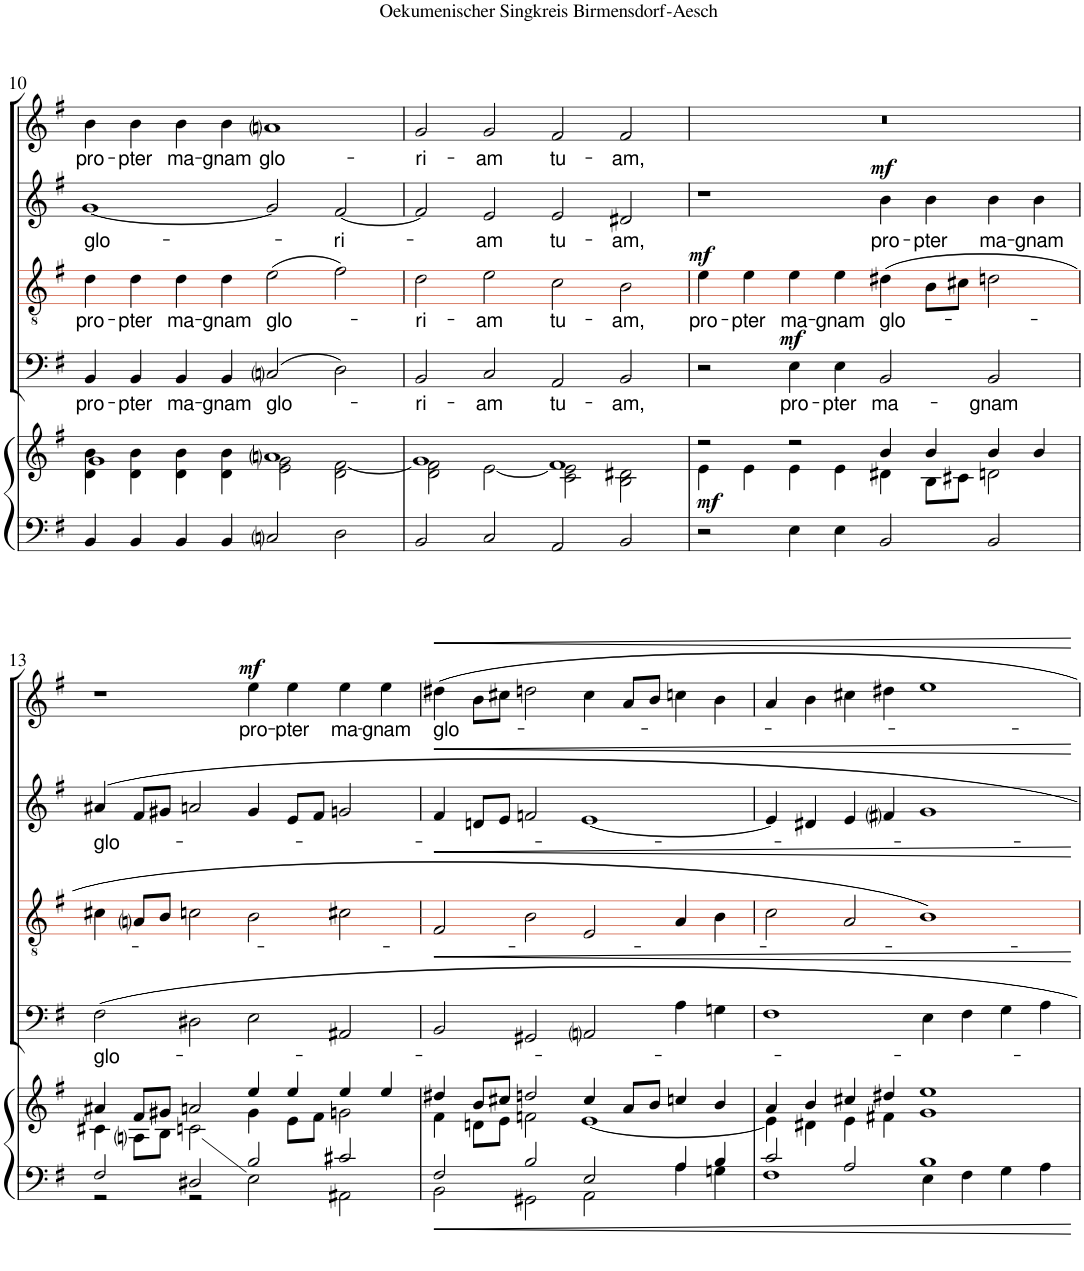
**kern	**kern	**dynam	**kern	**text	**dynam	**kern	**text	**dynam	**kern	**text	**dynam	**kern	**text	**dynam
*part5	*part5	*part5	*part4	*part4	*part4	*part3	*part3	*part3	*part2	*part2	*part2	*part1	*part1	*part1
*staff6	*staff5	*staff5/6	*staff4	*staff4	*staff4	*staff3	*staff3	*staff3	*staff2	*staff2	*staff2	*staff1	*staff1	*staff1
*I"Accomp.	*	*	*I"Basso	*	*	*I"Tenore	*	*	*I"Alto	*	*	*I"Soprano	*	*
!!LO:PB:g=z
*clefF4	*clefG2	*	*clefF4	*	*	*clefGv2	*	*	*clefG2	*	*	*clefG2	*	*
*k[f#]	*k[f#]	*	*k[f#]	*	*	*k[f#]	*	*	*k[f#]	*	*	*k[f#]	*	*
*M4/2	*M4/2	*	*M4/2	*	*	*M4/2	*	*	*M4/2	*	*	*M4/2	*	*
=10	=10	=10	=10	=10	=10	=10	=10	=10	=10	=10	=10	=10	=10	=10
*	*^	*	*	*	*	*	*	*	*	*	*	*	*	*
!	!	!	!	!	!LO:LY:b	!	!	!LO:LY:b	!	!	!LO:LY:b	!	!	!LO:LY:b	!
4BB/	1g	4d\ 4b\	.	4BB/	pro-	.	4d\	pro-	.	[1g	glo-	.	4b\	pro-	.
!	!	!	!	!	!LO:LY:b	!	!	!LO:LY:b	!	!	!	!	!	!LO:LY:b	!
4BB/	.	4d\ 4b\	.	4BB/	-pter	.	4d\	-pter	.	.	.	.	4b\	-pter	.
!	!	!	!	!	!LO:LY:b	!	!	!LO:LY:b	!	!	!	!	!	!LO:LY:b	!
4BB/	.	4d\ 4b\	.	4BB/	ma-	.	4d\	ma-	.	.	.	.	4b\	ma-	.
!	!	!	!	!	!LO:LY:b	!	!	!LO:LY:b	!	!	!	!	!	!LO:LY:b	!
4BB/	.	4d\ 4b\	.	4BB/	-gnam	.	4d\	-gnam	.	.	.	.	4b\	-gnam	.
!	!	!	!	!	!LO:LY:b	!	!	!LO:LY:b	!	!	!	!	!	!LO:LY:b	!
2Cni/	1ani	2e\ 2g\	.	(2Cni/	glo-	.	(2e\	glo-	.	2g/]	.	.	1ani	glo-	.
!	!	!	!	!	!	!	!	!	!	!	!LO:LY:b	!	!	!	!
2D\	.	2d\ [2f#\	.	2D\)	.	.	2f#\)	.	.	[2f#/	-ri-	.	.	.	.
=11	=11	=11	=11	=11	=11	=11	=11	=11	=11	=11	=11	=11	=11	=11	=11
!	!	!	!	!	!LO:LY:b	!	!	!LO:LY:b	!	!	!	!	!	!LO:LY:b	!
2BB/	1g	2d\ 2f#\]	.	2BB/	ri-	.	2d\	ri-	.	2f#/]	.	.	2g/	-ri-	.
!	!	!	!	!	!LO:LY:b	!	!	!LO:LY:b	!	!	!LO:LY:b	!	!	!LO:LY:b	!
2C/	.	[2e\	.	2C/	-am	.	2e\	-am	.	2e/	-am	.	2g/	-am	.
!	!	!	!	!	!LO:LY:b	!	!	!LO:LY:b	!	!	!LO:LY:b	!	!	!LO:LY:b	!
2AA/	1f#	2c\ 2e\]	.	2AA/	tu-	.	2c\	tu-	.	2e/	tu-	.	2f#/	tu-	.
!	!	!	!	!	!LO:LY:b	!	!	!LO:LY:b	!	!	!LO:LY:b	!	!	!LO:LY:b	!
2BB/	.	2B\ 2d#X\	.	2BB/	-am,	.	2B\	-am,	.	2d#X/	-am,	.	2f#/	-am,	.
=12	=12	=12	=12	=12	=12	=12	=12	=12	=12	=12	=12	=12	=12	=12	=12
!	!	!	!LO:DY:b	!	!	!	!	!LO:LY:b	!LO:DY:a	!	!	!	!	!	!
2r	2r	4e\	mf	2r	.	.	4e\	pro-	mf	1r	.	.	0r	.	.
!	!	!	!	!	!	!	!	!LO:LY:b	!	!	!	!	!	!	!
.	.	4e\	.	.	.	.	4e\	-pter	.	.	.	.	.	.	.
!	!	!	!	!	!LO:LY:b	!LO:DY:a	!	!LO:LY:b	!	!	!	!	!	!	!
4E\	2r	4e\	.	4E\	pro-	mf	4e\	ma-	.	.	.	.	.	.	.
!	!	!	!	!	!LO:LY:b	!	!	!LO:LY:b	!	!	!	!	!	!	!
4E\	.	4e\	.	4E\	-pter	.	4e\	-gnam	.	.	.	.	.	.	.
!	!	!	!	!	!LO:LY:b	!	!	!LO:LY:b	!	!	!LO:LY:b	!LO:DY:a	!	!	!
2BB/	4b/	4d#X\	.	2BB/	ma-	.	(4d#X\	glo-	.	4b\	pro-	mf	.	.	.
!	!	!	!	!	!	!	!	!	!	!	!LO:LY:b	!	!	!	!
.	4b/	8B\L	.	.	.	.	8B\L	.	.	4b\	-pter	.	.	.	.
.	.	8c#X\J	.	.	.	.	8c#X\J	.	.	.	.	.	.	.	.
!	!	!	!	!	!LO:LY:b	!	!	!	!	!	!LO:LY:b	!	!	!	!
2BB/	4b/	2dn\	.	2BB/	-gnam	.	2dn\	.	.	4b\	ma-	.	.	.	.
!	!	!	!	!	!	!	!	!	!	!	!LO:LY:b	!	!	!	!
.	4b/	.	.	.	.	.	.	.	.	4b\	-gnam	.	.	.	.
!!LO:LB:g=z
=13	=13	=13	=13	=13	=13	=13	=13	=13	=13	=13	=13	=13	=13	=13	=13
*^	*	*	*	*	*	*	*	*	*	*	*	*	*	*	*
!	!	!	!	!	!	!LO:LY:b	!	!	!	!	!	!LO:LY:b	!	!	!	!
2F#/	2r	4a#X/	4c#X\	.	2F#\	glo-	.	4c#X\	.	.	4a#X/	glo-	.	1r	.	.
.	.	8f#/L	8Ani\L	.	.	.	.	8Ani/L	.	.	8f#/L	.	.	.	.	.
.	.	8g#X/J	8B\J	.	.	.	.	8B/J	.	.	8g#X/J	.	.	.	.	.
2D#X/	2r	2an/	2cn\	.	2D#X\	.	.	2cn\	.	.	2an/	.	.	.	.	.
!	!	!	!	!	!	!	!	!	!	!	!	!	!	!	!LO:LY:b	!LO:DY:a
2B/	2E\	4ee/	4g#\	.	2E\	.	.	2B\	.	.	4g#/	.	.	4ee\	pro-	mf
!	!	!	!	!	!	!	!	!	!	!	!	!	!	!	!LO:LY:b	!
.	.	4ee/	8e\L	.	.	.	.	.	.	.	8e/L	.	.	4ee\	-pter	.
.	.	.	8f#\J	.	.	.	.	.	.	.	8f#/J	.	.	.	.	.
!	!	!	!	!	!	!	!	!	!	!	!	!	!	!	!LO:LY:b	!
2c#X/	2AA#X\	4ee/	2gn\	.	2AA#X/	.	.	2c#X\	.	.	2gn/	.	.	4ee\	ma-	.
!	!	!	!	!	!	!	!	!	!	!	!	!	!	!	!LO:LY:b	!
.	.	4ee/	.	.	.	.	.	.	.	.	.	.	.	4ee\	-gnam	.
=14	=14	=14	=14	=14	=14	=14	=14	=14	=14	=14	=14	=14	=14	=14	=14	=14
!	!	!	!	!	!	!	!LO:HP:b	!	!	!LO:HP:b	!	!	!LO:HP:b	!	!LO:LY:b	!LO:HP:b
2F#/	2BB\	4dd#X/	4f#\	.	2BB/	.	<	2F#/	.	<	4f#/	.	<	4dd#X\	glo-	<
.	.	8b/L	8dn\L	.	.	.	.	.	.	.	8dn/L	.	.	8b\L	.	.
.	.	8cc#X/J	8e\J	.	.	.	.	.	.	.	8e/J	.	.	8cc#X\J	.	.
2B/	2GG#X\	2ddn/	2fn\	.	2GG#X/	.	.	2B\	.	.	2fn/	.	.	2ddn\	.	.
2E/	2AA\	4cc#/	[1e	.	2AAni/	.	.	2E/	.	.	[1e	.	.	4cc#\	.	.
.	.	8a/L	.	.	.	.	.	.	.	.	.	.	.	8a/L	.	.
.	.	8b/J	.	.	.	.	.	.	.	.	.	.	.	8b/J	.	.
4A/	4A\	4ccn/	.	.	4A\	.	.	4A/	.	.	.	.	.	4ccn\	.	.
4B/	4Gn\	4b/	.	.	4Gn\	.	.	4B\	.	.	.	.	.	4b\	.	.
=15	=15	=15	=15	=15	=15	=15	=15	=15	=15	=15	=15	=15	=15	=15	=15	=15
2c/	1F#	4a/	4e\]	.	1F#	.	.	2c\	.	.	4e/]	.	.	4a/	.	.
.	.	4b/	4d#X\	.	.	.	.	.	.	.	4d#X/	.	.	4b\	.	.
2A/	.	4cc#X/	4e\	.	.	.	.	2A/	.	.	4e/	.	.	4cc#X\	.	.
.	.	4dd#X/	4f#X\	.	.	.	.	.	.	.	4f#i/	.	.	4dd#X\	.	.
1B	4E\	1ee	1g	.	4E\	.	.	1B)	.	.	1g	.	.	1ee	.	.
.	4F#\	.	.	.	4F#\	.	.	.	.	.	.	.	.	.	.	.
.	4G\	.	.	.	4G\	.	.	.	.	.	.	.	.	.	.	.
.	4A\	.	.	.	4A\	.	.	.	.	.	.	.	.	.	.	.
*v	*v	*	*	*	*	*	*	*	*	*	*	*	*	*	*	*
*	*v	*v	*	*	*	*	*	*	*	*	*	*	*	*	*
.	.	.	.	.	[	.	.	[	.	.	[	.	.	[
=	=	=	=	=	=	=	=	=	=	=	=	=	=	=
*-	*-	*-	*-	*-	*-	*-	*-	*-	*-	*-	*-	*-	*-	*-
